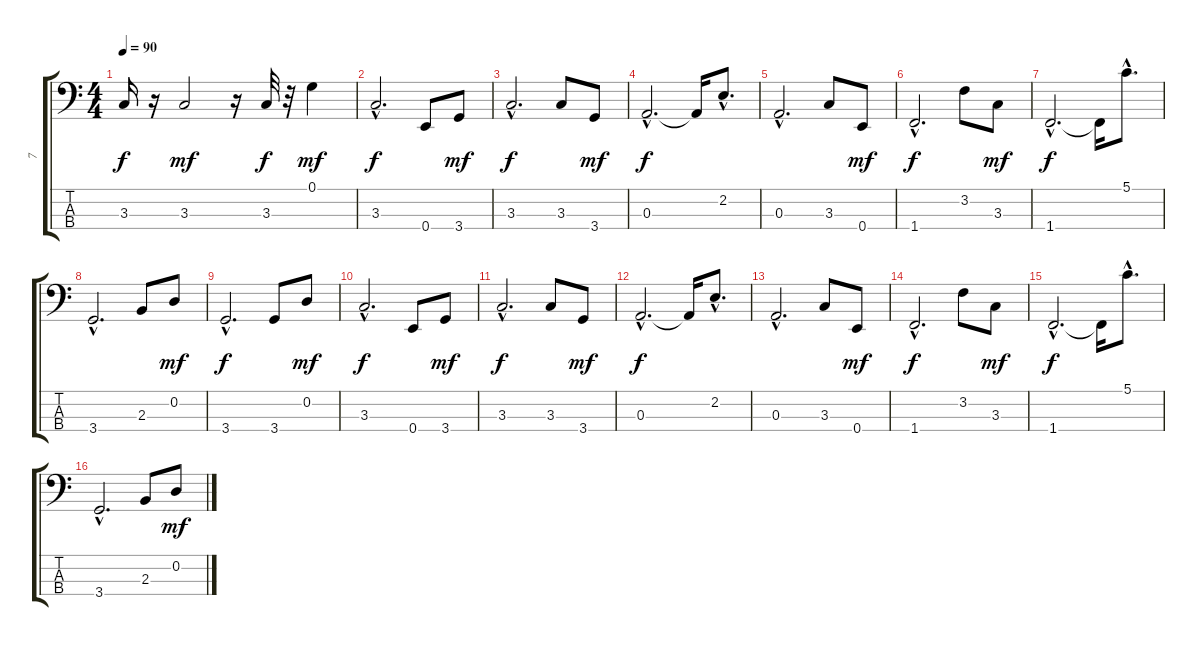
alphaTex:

\track ("7" "7") {instrument synthbass2}
\staff {score tabs}
\tuning (G2 D2 A1 E1) {hide}
\ts (4 4)
\tempo 90
\clef f4
\ks c
3.3.16{dy f instrument synthbass2} r.16 3.3.2{dy mf} r.16 3.3.32{dy f} r.32 0.1.4{dy mf} |
3.3{hac}.2{d dy f} 0.4.8 3.4.8{dy mf} |
3.3{hac}.2{d dy f} 3.3.8 3.4.8{dy mf} |
0.3{hac}.2{d dy f} 0.3{t}.16 2.2{hac}.8{d} |
0.3{hac}.2{d} 3.3.8 0.4.8{dy mf} |
1.4{hac}.2{d dy f} 3.2.8 3.3.8{dy mf} |
1.4{hac}.2{d dy f} 1.4{t}.16 5.1{hac}.8{d} |
3.4{hac}.2{d} 2.3.8 0.2.8{dy mf} |
3.4{hac}.2{d dy f} 3.4.8 0.2.8{dy mf} |
3.3{hac}.2{d dy f} 0.4.8 3.4.8{dy mf} |
3.3{hac}.2{d dy f} 3.3.8 3.4.8{dy mf} |
0.3{hac}.2{d dy f} 0.3{t}.16 2.2{hac}.8{d} |
0.3{hac}.2{d} 3.3.8 0.4.8{dy mf} |
1.4{hac}.2{d dy f} 3.2.8 3.3.8{dy mf} |
1.4{hac}.2{d dy f} 1.4{t}.16 5.1{hac}.8{d} |
3.4{hac}.2{d} 2.3.8 0.2.8{dy mf}
